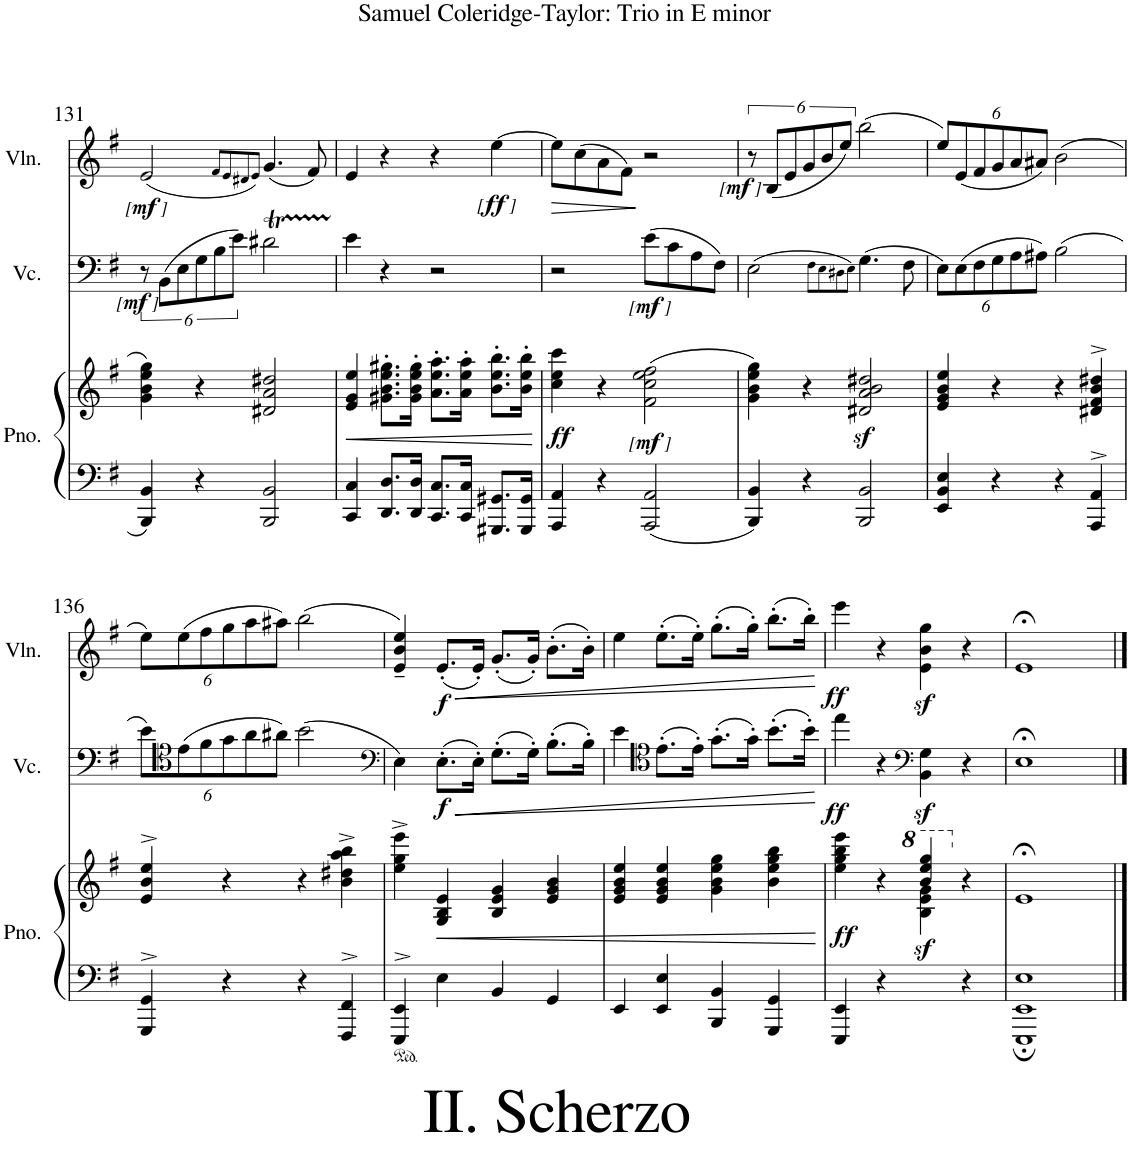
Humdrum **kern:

**kern	**kern	**dynam	**kern	**dynam	**kern	**dynam
*part3	*part3	*part3	*part2	*part2	*part1	*part1
*staff4	*staff3	*staff3/4	*staff2	*staff2	*staff1	*staff1
*I"Piano	*	*	*I"Violoncello	*	*I"Violin	*
*I'Pno.	*	*	*I'Vc.	*	*I'Vln.	*
!!LO:PB:g=z
*clefF4	*clefG2	*	*clefF4	*	*clefG2	*
*k[f#]	*k[f#]	*	*k[f#]	*	*k[f#]	*
*M4/4	*M4/4	*	*M4/4	*	*M4/4	*
*met(c)	*met(c)	*	*met(c)	*	*met(c)	*
=131	=131	=131	=131	=131	=131	=131
!	!	!	!	!LO:DY:b	!	!
!	!	!	!	!LO:DY:n=1:b	!	!
!	!	!	!	!LO:DY:n=2:b	!	!LO:DY:b
!	!	!	!	!	!	!LO:DY:n=1:b
!	!	!	!	!	!	!LO:DY:n=2:b
4BBB/ 4BB/	4g\ 4b\ 4ee\ 4gg\	.	12r	other-dynamics mf other-dynamics	(2e/	other-dynamics mf other-dynamics
.	.	.	(12BB\L	.	.	.
.	.	.	12E\	.	.	.
4r	4r	.	12G\	.	.	.
.	.	.	12B\	.	.	.
.	.	.	12e\J)	.	.	.
.	.	.	.	.	8qf#/L	.
.	.	.	.	.	8qe/	.
.	.	.	.	.	8qd#X/	.
.	.	.	.	.	8qe/J)	.
2BBB/ 2BB/	2d#X/ 2a/ 2dd#X/	.	2d#Xt\	.	(4.g/	.
.	.	.	.	.	8f#/)	.
=132	=132	=132	=132	=132	=132	=132
!	!	!LO:HP:b	!	!	!	!
4CC/ 4C/	4e/ 4g/ 4ee/	<	4e'~\	.	4e'~/	.
8.DD/ 8.D/L	8.g#X\' 8.b\' 8.ee\' 8.gg#X\'L	.	4r	.	4r	.
16DD/ 16D/Jk	16g#\' 16b\' 16ee\' 16gg#\'Jk	.	.	.	.	.
8.CC/ 8.C/L	8.a\' 8.ee\' 8.aa\'L	.	2r	.	4r	.
16CC/ 16C/Jk	16a\' 16ee\' 16aa\'Jk	.	.	.	.	.
!	!	!	!	!	!	!LO:DY:b
!	!	!	!	!	!	!LO:DY:n=1:b
!	!	!	!	!	!	!LO:DY:n=2:b
8.GGG#X/ 8.GG#X/L	8.b\' 8.ee\' 8.bb\'L	.	.	.	[4ee\	other-dynamics ff other-dynamics
16GGG#/ 16GG#/Jk	16b\' 16ee\' 16bb\'Jk	.	.	.	.	.
.	.	[	.	.	.	.
=133	=133	=133	=133	=133	=133	=133
!	!	!LO:DY:b	!	!	!	!LO:HP:b
4AAA/ 4AA/	4cc\ 4ee\ 4ccc\	ff	2r	.	8ee'\L]	>
.	.	.	.	.	(8cc\	.
4r	4r	.	.	.	8a\	.
.	.	.	.	.	8f#\J)	.
!	!	!LO:DY:b	!	!	!	!
!	!	!LO:DY:n=1:b	!	!	!	!
!	!	!LO:DY:n=2:b	!	!LO:DY:b	!	!
!	!	!	!	!LO:DY:n=1:b	!	!
!	!	!	!	!LO:DY:n=2:b	!	!
2AAA/ 2AA/	(2f#\ 2cc\ 2ee\ 2ff#\	other-dynamics mf other-dynamics	(8e\L	other-dynamics mf other-dynamics	2r	]
.	.	.	8c\	.	.	.
.	.	.	8A\	.	.	.
.	.	.	8F#\J)	.	.	.
=134	=134	=134	=134	=134	=134	=134
!	!	!	!	!	!	!LO:DY:b
!	!	!	!	!	!	!LO:DY:n=1:b
!	!	!	!	!	!	!LO:DY:n=2:b
4BBB/ 4BB/	4g\ 4b\ 4ee\ 4gg\)	.	(2E\	.	12r	other-dynamics mf other-dynamics
.	.	.	.	.	(12B/L	.
.	.	.	.	.	12e/	.
4r	4r	.	.	.	12g/	.
.	.	.	.	.	12b/	.
.	.	.	.	.	12ee/J)	.
.	.	.	8qF#\L	.	.	.
.	.	.	8qE\	.	.	.
.	.	.	8qD#X\	.	.	.
.	.	.	8qE\J)	.	.	.
2BBB/ 2BB/	2d#X/z< 2a/z< 2b/z< 2dd#X/z<	.	(4.G\	.	(2bb\	.
.	.	.	8F#\	.	.	.
=135	=135	=135	=135	=135	=135	=135
*	*	*	*Xbrackettup	*	*Xbrackettup	*
4EE/ 4BB/ 4E/	4e/ 4g/ 4b/ 4ee/	.	12E'~\L)	.	12ee'~/L)	.
.	.	.	(12E\	.	(12e/	.
.	.	.	12F#\	.	12f#/	.
4r	4r	.	12G\	.	12g/	.
.	.	.	12A\	.	12a/	.
.	.	.	12A#X\J)	.	12a#X/J)	.
4r	4r	.	(2B\	.	(2b\	.
4AAA/^> 4AA/^>	4d#X/^> 4f#/^> 4b/^> 4dd#X/^>	.	.	.	.	.
!!LO:LB:g=z
=136	=136	=136	=136	=136	=136	=136
!LO:TX:b:t=II. Scherzo	!	!	!	!	!	!
4GGG/^> 4GG/^>	4e/^> 4b/^> 4ee/^>	.	12e'~\L)	.	12ee'~\L)	.
*	*	*	*clefC4	*	*	*
.	.	.	(12e\	.	(12ee\	.
.	.	.	12f#\	.	12ff#\	.
4r	4r	.	12g\	.	12gg\	.
.	.	.	12a\	.	12aa\	.
.	.	.	12a#X\J)	.	12aa#X\J)	.
4r	4r	.	(2b\	.	(2bb\	.
4FFF#/^> 4FF#/^>	4b\^ 4dd#X\^ 4aa\^ 4bb\^	.	.	.	.	.
=137	=137	=137	=137	=137	=137	=137
*	*	*	*clefF4	*	*	*
4EEE/^> 4EE/^>	4ee\^ 4gg\^ 4eee\^	.	4E'~\)	.	4e/'~ 4b/'~ 4ee/'~)	.
!	!	!LO:HP:b	!	!LO:DY:b	!	!LO:DY:b
4E\	4G/ 4B/ 4e/	<	(8.E'\L	f	(8.e'/L	f
!	!	!	!	!LO:HP:b	!	!LO:HP:b
.	.	.	16E'\Jk)	<	16e'/Jk)	<
4BB/	4B/ 4e/ 4g/	.	(8.G'\L	.	(8.g'/L	.
.	.	.	16G'\Jk)	.	16g'/Jk)	.
4GG/	4e/ 4g/ 4b/	.	(8.B'\L	.	(8.b'\L	.
.	.	.	16B'\Jk)	.	16b'\Jk)	.
=138	=138	=138	=138	=138	=138	=138
4EE'~/	4e/'~ 4g/'~ 4b/'~ 4ee/'~	.	4e'~\	.	4ee'~\	.
*	*	*	*clefC4	*	*	*
4EE/ 4E/	4e/ 4g/ 4b/ 4ee/	.	(8.e'\L	.	(8.ee'\L	.
.	.	.	16e'\Jk)	.	16ee'\Jk)	.
4BBB/ 4BB/	4g\ 4b\ 4ee\ 4gg\	.	(8.g'\L	.	(8.gg'\L	.
.	.	.	16g'\Jk)	.	16gg'\Jk)	.
4GGG/ 4GG/	4b\ 4ee\ 4gg\ 4bb\	.	(8.b'\L	.	(8.bb'\L	.
.	.	.	16b'\Jk)	.	16bb'\Jk)	.
.	.	[	.	[	.	[
=139	=139	=139	=139	=139	=139	=139
*	*^	*	*	*	*	*
!	!	!	!LO:DY:b	!	!LO:DY:b	!	!LO:DY:b
4EEE/ 4EE/	4ee\ 4gg\ 4bb\ 4eee\	2ryy	ff	4ee\	ff	4eee\	ff
4r	4r	.	.	4r	.	4r	.
*	*	*	*	*clefF4	*	*	*
*	*8va	*	*	*	*	*	*
!	!	!	!LO:DY:b	!	!	!	!
4ryy	4bb/ 4eee/ 4ggg/	4b\ 4ee\ 4gg\	sf	4BB\z< 4G\z<	.	4e\z< 4b\z< 4gg\z<	.
*	*X8va	*	*	*	*	*	*
4r	4r	4ryy	.	4r	.	4r	.
*	*v	*v	*	*	*	*	*
=140	=140	=140	=140	=140	=140	=140
1EEE; 1EE; 1E;	1e;<	.	1E;<	.	1e;<	.
==	==	==	==	==	==	==
*-	*-	*-	*-	*-	*-	*-
